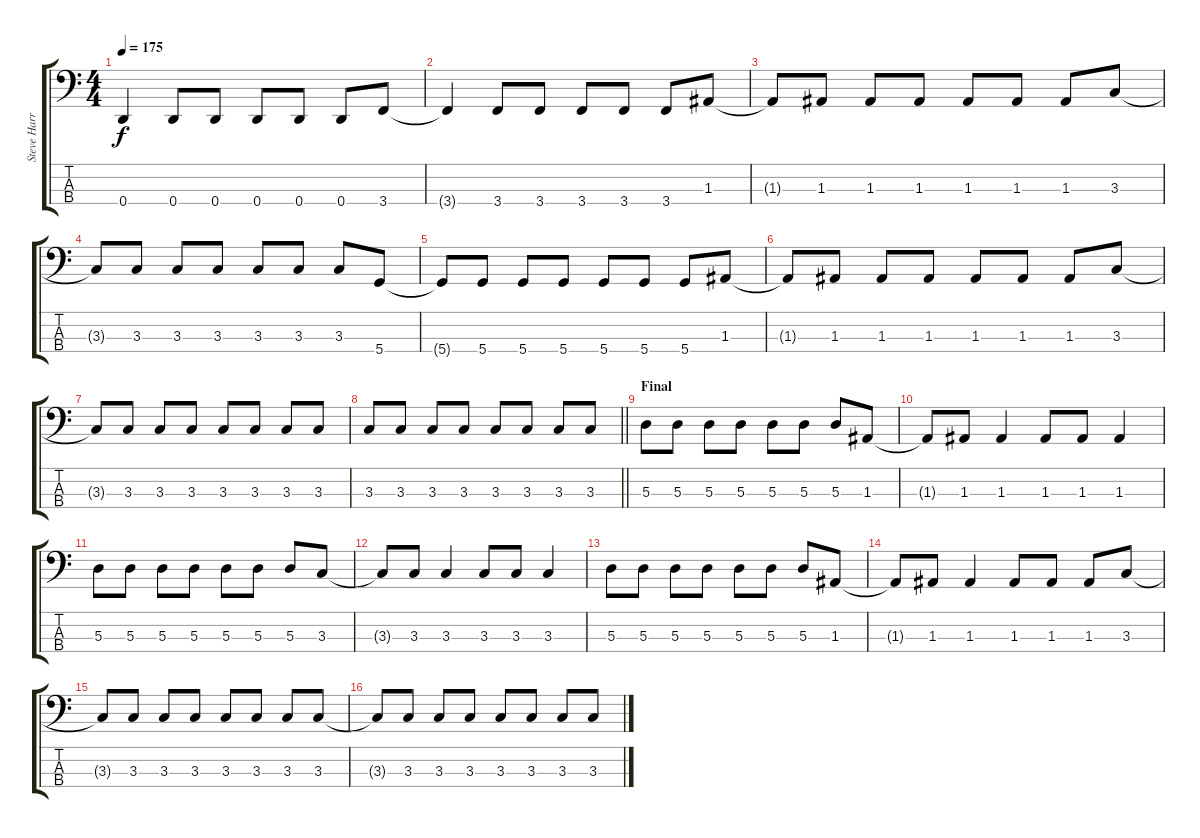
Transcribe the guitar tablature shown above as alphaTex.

\track ("Steve Harris" "Steve Harr") {instrument electricbassfinger}
\staff {score tabs}
\tuning (G2 D2 A1 D1) {hide}
\ts (4 4)
\tempo 175
\clef f4
\ks c
0.4{t}.4{dy f} 0.4.8 0.4.8 0.4.8 0.4.8 0.4.8 3.4.8 |
3.4{t}.4 3.4.8 3.4.8 3.4.8 3.4.8 3.4.8 1.3.8 |
1.3{t}.8 1.3.8 1.3.8 1.3.8 1.3.8 1.3.8 1.3.8 3.3.8 |
3.3{t}.8 3.3.8 3.3.8 3.3.8 3.3.8 3.3.8 3.3.8 5.4.8 |
5.4{t}.8 5.4.8 5.4.8 5.4.8 5.4.8 5.4.8 5.4.8 1.3.8 |
1.3{t}.8 1.3.8 1.3.8 1.3.8 1.3.8 1.3.8 1.3.8 3.3.8 |
3.3{t}.8 3.3.8 3.3.8 3.3.8 3.3.8 3.3.8 3.3.8 3.3.8 |
\barLineRight lightlight
3.3.8 3.3.8 3.3.8 3.3.8 3.3.8 3.3.8 3.3.8 3.3.8 |
\section ("" "Final")
5.3.8 5.3.8 5.3.8 5.3.8 5.3.8 5.3.8 5.3.8 1.3.8 |
1.3{t}.8 1.3.8 1.3.4 1.3.8 1.3.8 1.3.4 |
5.3.8 5.3.8 5.3.8 5.3.8 5.3.8 5.3.8 5.3.8 3.3.8 |
3.3{t}.8 3.3.8 3.3.4 3.3.8 3.3.8 3.3.4 |
5.3.8 5.3.8 5.3.8 5.3.8 5.3.8 5.3.8 5.3.8 1.3.8 |
1.3{t}.8 1.3.8 1.3.4 1.3.8 1.3.8 1.3.8 3.3.8 |
3.3{t}.8 3.3.8 3.3.8 3.3.8 3.3.8 3.3.8 3.3.8 3.3.8 |
3.3{t}.8 3.3.8 3.3.8 3.3.8 3.3.8 3.3.8 3.3.8 3.3.8
